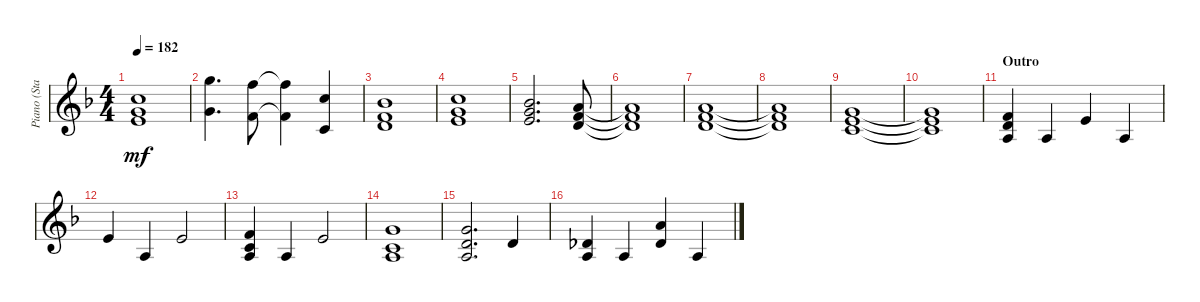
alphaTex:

\track ("Piano (Staff 1)" "Piano (Sta") {instrument acousticgrandpiano}
\staff {score}
\tuning (E4 B3 G3 D3 A2 E2 B1) {hide}
\ts (4 4)
\tempo 182
\clef g2
\ks f
(0.1 8.2 17.3).1{dy mf} |
(15.1 8.2).4{d} (1.1 18.2).8 (1.1{t} 18.2{t}).4 (8.1 1.2).4 |
(1.1 3.2 15.3).1 |
(8.1 8.2 9.3).1 |
(0.1 8.2 15.3).2{d} (5.1 6.2 7.3).8 |
(5.1{t} 6.2{t} 7.3{t}).1 |
(1.1 3.2 14.3).1 |
(1.1{t} 3.2{t} 14.3{t}).1 |
(3.1 5.2 5.3).1 |
(3.1{t} 5.2{t} 5.3{t}).1 |
\section ("" "Outro")
(1.1 3.2 2.3).4 2.3.4 0.1.4 2.3.4 |
0.1.4 2.3.4 0.1.2 |
(1.1 1.2 2.3).4 2.3.4 0.1.2 |
(3.1 1.2 2.3).1 |
(3.1 3.2 2.3).2{d} 3.2.4 |
(2.2 2.3).4 2.3.4 (5.1 2.2).4 2.3.4
